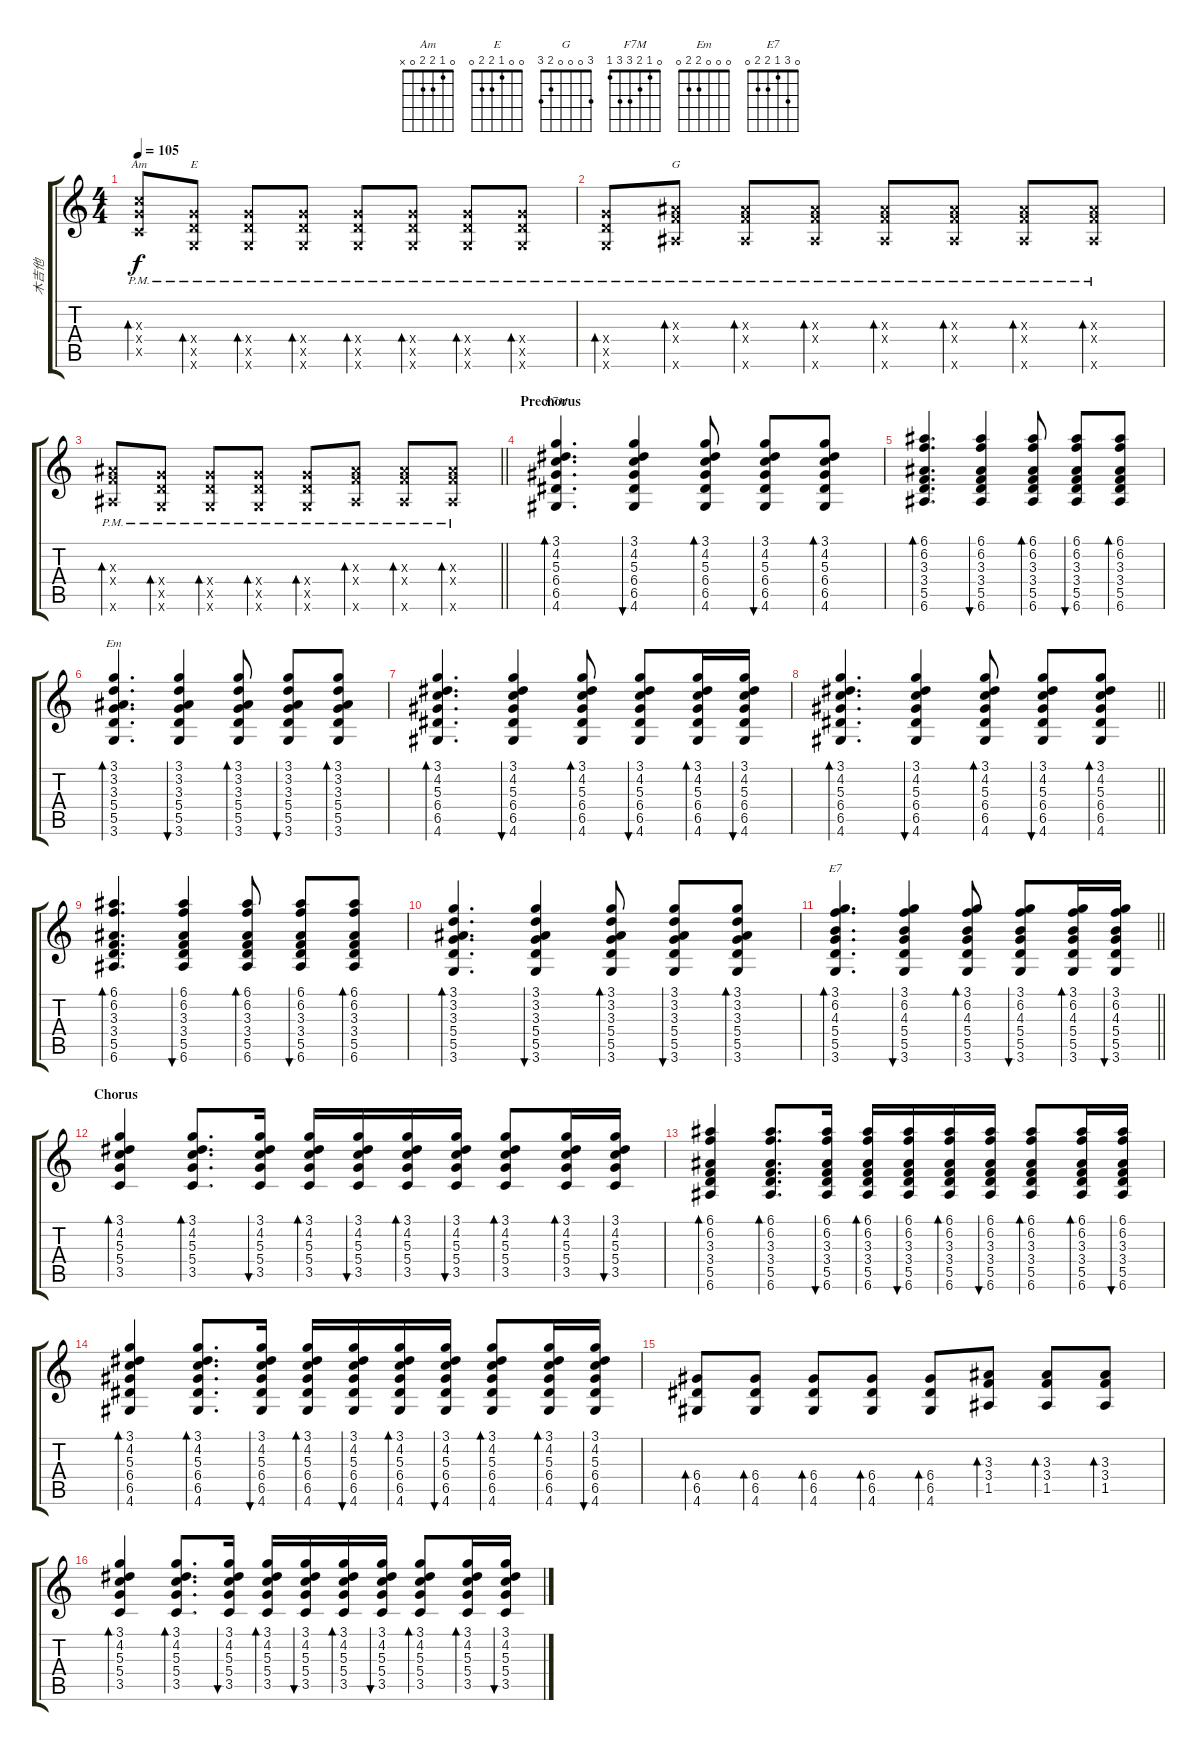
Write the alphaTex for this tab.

\track ("木吉他" "木吉他") {instrument acousticguitarsteel}
\staff {score tabs}
\tuning (E4 B3 G3 D3 A2 E2) {hide}
\chord ("Am" 0 1 2 2 0 x)
\chord ("E" 0 0 1 2 2 0)
\chord ("G" 3 0 0 0 2 3)
\chord ("F7M" 0 1 2 3 3 1)
\chord ("Em" 0 0 0 2 2 0)
\chord ("E7" 0 3 1 2 2 0)
\ts (4 4)
\tempo 105
\clef g2
\ks c
(5.3{pm x} 5.4{pm x} 3.5{pm x}).8{bd 30 ch "Am" dy f} (5.4{pm x} 5.5{pm x} 3.6{pm x}).8{bd 30 ch "E"} (5.4{pm x} 5.5{pm x} 3.6{pm x}).8{bd 30} (5.4{pm x} 5.5{pm x} 3.6{pm x}).8{bd 30} (5.4{pm x} 5.5{pm x} 3.6{pm x}).8{bd 30} (5.4{pm x} 5.5{pm x} 3.6{pm x}).8{bd 30} (5.4{pm x} 5.5{pm x} 3.6{pm x}).8{bd 30} (5.4{pm x} 5.5{pm x} 3.6{pm x}).8{bd 30} |
(5.4{pm x} 5.5{pm x} 3.6{pm x}).8{bd 30} (3.3{x} 3.4{pm x} 6.6{pm x}).8{bd 30 ch "G"} (3.3{x} 3.4{pm x} 6.6{pm x}).8{bd 30} (3.3{x} 3.4{pm x} 6.6{pm x}).8{bd 30} (3.3{x} 3.4{pm x} 6.6{pm x}).8{bd 30} (3.3{x} 3.4{pm x} 6.6{pm x}).8{bd 30} (3.3{x} 3.4{pm x} 6.6{pm x}).8{bd 30} (3.3{x} 3.4{pm x} 6.6{pm x}).8{bd 30} |
\barLineRight lightlight
(3.3{x} 3.4{pm x} 6.6{pm x}).8{bd 30} (5.4{pm x} 5.5{pm x} 3.6{pm x}).8{bd 30} (5.4{pm x} 5.5{pm x} 3.6{pm x}).8{bd 30} (5.4{pm x} 5.5{pm x} 3.6{pm x}).8{bd 30} (5.4{pm x} 5.5{pm x} 3.6{pm x}).8{bd 30} (3.3{x} 3.4{pm x} 6.6{pm x}).8{bd 30} (3.3{x} 3.4{pm x} 6.6{pm x}).8{bd 30} (3.3{x} 3.4{pm x} 6.6{pm x}).8{bd 30} |
\section ("" "Prechorus")
(3.1 4.2 5.3 6.4 6.5 4.6).4{d bd 120 ch "F7M"} (3.1 4.2 5.3 6.4 6.5 4.6).4{bu 30} (3.1 4.2 5.3 6.4 6.5 4.6).8{bd 30} (3.1 4.2 5.3 6.4 6.5 4.6).8{bu 30} (3.1 4.2 5.3 6.4 6.5 4.6).8{bd 30} |
(6.1 6.2 3.3 3.4 5.5 6.6).4{d bd 120} (6.1 6.2 3.3 3.4 5.5 6.6).4{bu 30} (6.1 6.2 3.3 3.4 5.5 6.6).8{bd 30} (6.1 6.2 3.3 3.4 5.5 6.6).8{bu 30} (6.1 6.2 3.3 3.4 5.5 6.6).8{bd 30} |
(3.1 3.2 3.3 5.4 5.5 3.6).4{d bd 120 ch "Em"} (3.1 3.2 3.3 5.4 5.5 3.6).4{bu 30} (3.1 3.2 3.3 5.4 5.5 3.6).8{bd 30} (3.1 3.2 3.3 5.4 5.5 3.6).8{bu 30} (3.1 3.2 3.3 5.4 5.5 3.6).8{bd 30} |
(3.1 4.2 5.3 6.4 6.5 4.6).4{d bd 120} (3.1 4.2 5.3 6.4 6.5 4.6).4{bu 30} (3.1 4.2 5.3 6.4 6.5 4.6).8{bd 30} (3.1 4.2 5.3 6.4 6.5 4.6).8{bu 30} (3.1 4.2 5.3 6.4 6.5 4.6).16{bd 30} (3.1 4.2 5.3 6.4 6.5 4.6).16{bu 30} |
\barLineRight lightlight
(3.1 4.2 5.3 6.4 6.5 4.6).4{d bd 120} (3.1 4.2 5.3 6.4 6.5 4.6).4{bu 30} (3.1 4.2 5.3 6.4 6.5 4.6).8{bd 30} (3.1 4.2 5.3 6.4 6.5 4.6).8{bu 30} (3.1 4.2 5.3 6.4 6.5 4.6).8{bd 30} |
(6.1 6.2 3.3 3.4 5.5 6.6).4{d bd 120} (6.1 6.2 3.3 3.4 5.5 6.6).4{bu 30} (6.1 6.2 3.3 3.4 5.5 6.6).8{bd 30} (6.1 6.2 3.3 3.4 5.5 6.6).8{bu 30} (6.1 6.2 3.3 3.4 5.5 6.6).8{bd 30} |
(3.1 3.2 3.3 5.4 5.5 3.6).4{d bd 120} (3.1 3.2 3.3 5.4 5.5 3.6).4{bu 30} (3.1 3.2 3.3 5.4 5.5 3.6).8{bd 30} (3.1 3.2 3.3 5.4 5.5 3.6).8{bu 30} (3.1 3.2 3.3 5.4 5.5 3.6).8{bd 30} |
\barLineRight lightlight
(3.1 6.2 4.3 5.4 5.5 3.6).4{d bd 120 ch "E7"} (3.1 6.2 4.3 5.4 5.5 3.6).4{bu 30} (3.1 6.2 4.3 5.4 5.5 3.6).8{bd 30} (3.1 6.2 4.3 5.4 5.5 3.6).8{bu 30} (3.1 6.2 4.3 5.4 5.5 3.6).16{bd 30} (3.1 6.2 4.3 5.4 5.5 3.6).16{bu 30} |
\section ("" "Chorus")
(3.1 4.2 5.3 5.4 3.5).4{bd 120} (3.1 4.2 5.3 5.4 3.5).8{d bd 30} (3.1 4.2 5.3 5.4 3.5).16{bu 30} (3.1 4.2 5.3 5.4 3.5).16{bd 30} (3.1 4.2 5.3 5.4 3.5).16{bu 30} (3.1 4.2 5.3 5.4 3.5).16{bd 30} (3.1 4.2 5.3 5.4 3.5).16{bu 30} (3.1 4.2 5.3 5.4 3.5).8{bd 30} (3.1 4.2 5.3 5.4 3.5).16{bd 30} (3.1 4.2 5.3 5.4 3.5).16{bu 30} |
(6.1 6.2 3.3 3.4 5.5 6.6).4{bd 120} (6.1 6.2 3.3 3.4 5.5 6.6).8{d bd 30} (6.1 6.2 3.3 3.4 5.5 6.6).16{bu 30} (6.1 6.2 3.3 3.4 5.5 6.6).16{bd 30} (6.1 6.2 3.3 3.4 5.5 6.6).16{bu 30} (6.1 6.2 3.3 3.4 5.5 6.6).16{bd 30} (6.1 6.2 3.3 3.4 5.5 6.6).16{bu 30} (6.1 6.2 3.3 3.4 5.5 6.6).8{bd 30} (6.1 6.2 3.3 3.4 5.5 6.6).16{bd 30} (6.1 6.2 3.3 3.4 5.5 6.6).16{bu 30} |
(3.1 4.2 5.3 6.4 6.5 4.6).4{bd 120} (3.1 4.2 5.3 6.4 6.5 4.6).8{d bd 30} (3.1 4.2 5.3 6.4 6.5 4.6).16{bu 30} (3.1 4.2 5.3 6.4 6.5 4.6).16{bd 30} (3.1 4.2 5.3 6.4 6.5 4.6).16{bu 30} (3.1 4.2 5.3 6.4 6.5 4.6).16{bd 30} (3.1 4.2 5.3 6.4 6.5 4.6).16{bu 30} (3.1 4.2 5.3 6.4 6.5 4.6).8{bd 30} (3.1 4.2 5.3 6.4 6.5 4.6).16{bd 30} (3.1 4.2 5.3 6.4 6.5 4.6).16{bu 30} |
(6.4 6.5 4.6).8{bd 30} (6.4 6.5 4.6).8{bd 30} (6.4 6.5 4.6).8{bd 30} (6.4 6.5 4.6).8{bd 30} (6.4 6.5 4.6).8{bd 30} (3.3 3.4 1.5).8{bd 30} (3.3 3.4 1.5).8{bd 30} (3.3 3.4 1.5).8{bd 30} |
(3.1 4.2 5.3 5.4 3.5).4{bd 120} (3.1 4.2 5.3 5.4 3.5).8{d bd 30} (3.1 4.2 5.3 5.4 3.5).16{bu 30} (3.1 4.2 5.3 5.4 3.5).16{bd 30} (3.1 4.2 5.3 5.4 3.5).16{bu 30} (3.1 4.2 5.3 5.4 3.5).16{bd 30} (3.1 4.2 5.3 5.4 3.5).16{bu 30} (3.1 4.2 5.3 5.4 3.5).8{bd 30} (3.1 4.2 5.3 5.4 3.5).16{bd 30} (3.1 4.2 5.3 5.4 3.5).16{bu 30}
